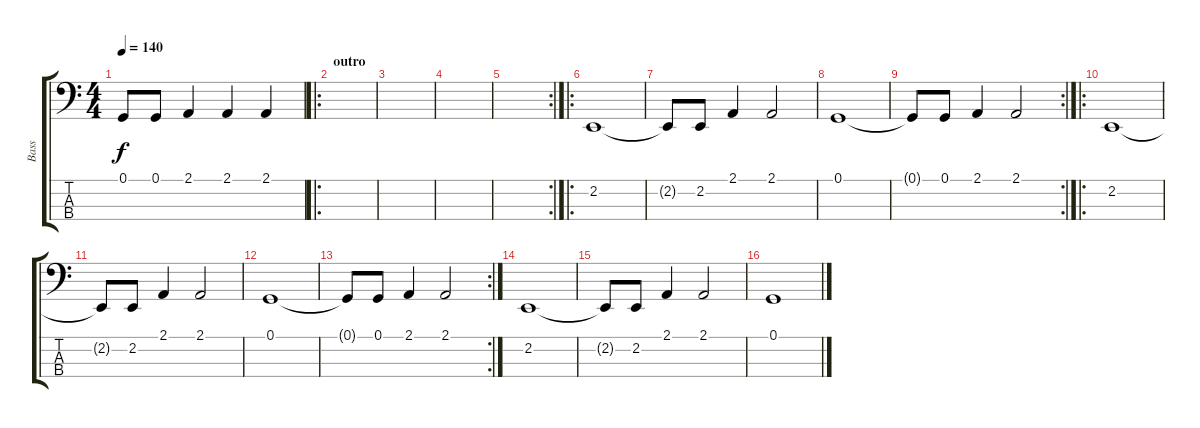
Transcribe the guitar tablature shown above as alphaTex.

\track ("Bass " "Bass ") {instrument lead8bassandlead}
\staff {score tabs}
\tuning (G2 D2 A1 E1) {hide}
\ts (4 4)
\tempo 140
\clef f4
\ks c
0.1.8{dy f} 0.1.8 2.1.4 2.1.4 2.1.4 |
\ro
\section ("" "outro")
|
|
|
\rc 2
|
\ro
2.2.1 |
2.2{t}.8 2.2.8 2.1.4 2.1.2 |
0.1.1 |
\rc 2
0.1{t}.8 0.1.8 2.1.4 2.1.2 |
\ro
2.2.1 |
2.2{t}.8 2.2.8 2.1.4 2.1.2 |
0.1.1 |
\rc 2
0.1{t}.8 0.1.8 2.1.4 2.1.2 |
2.2.1 |
2.2{t}.8 2.2.8 2.1.4 2.1.2 |
0.1.1
